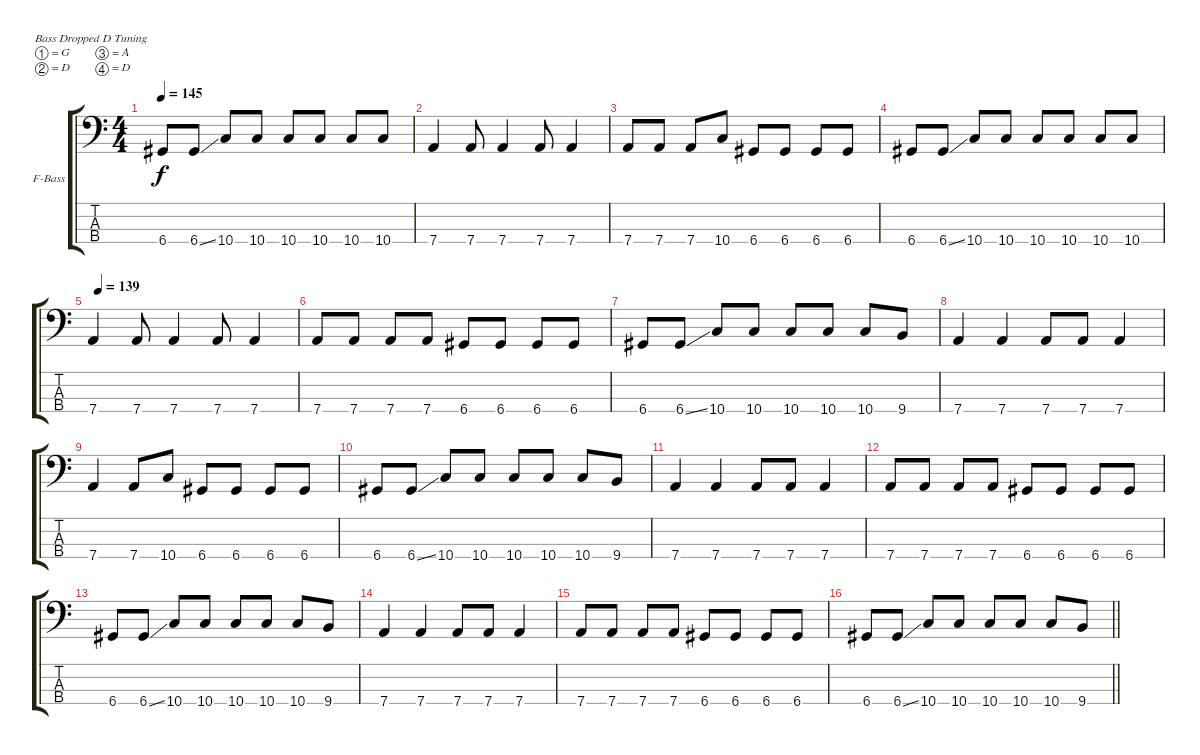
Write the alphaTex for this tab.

\bracketExtendMode groupsimilarinstruments
\firstSystemTrackNameOrientation horizontal
\otherSystemsTrackNameOrientation horizontal
\track ("Sean Malone" "F-Bass") {instrument fretlessbass}
\staff {score tabs}
\tuning (G2 D2 A1 D1)
\ts (4 4)
\tempo 145
\clef f4
\ks c
6.4.8{dy f} 6.4{ss}.8 10.4.8 10.4.8 10.4.8 10.4.8 10.4.8 10.4.8 |
7.4.4 7.4.8 7.4.4 7.4.8 7.4.4 |
7.4.8 7.4.8 7.4.8 10.4.8 6.4.8 6.4.8 6.4.8 6.4.8 |
6.4.8 6.4{ss}.8 10.4.8 10.4.8 10.4.8 10.4.8 10.4.8 10.4.8 |
\tempo (139 0.03125)
7.4.4 7.4.8 7.4.4 7.4.8 7.4.4 |
7.4.8 7.4.8 7.4.8 7.4.8 6.4.8 6.4.8 6.4.8 6.4.8 |
6.4.8 6.4{ss}.8 10.4.8 10.4.8 10.4.8 10.4.8 10.4.8 9.4.8 |
7.4.4 7.4.4 7.4.8 7.4.8 7.4.4 |
7.4.4 7.4.8 10.4.8 6.4.8 6.4.8 6.4.8 6.4.8 |
6.4.8 6.4{ss}.8 10.4.8 10.4.8 10.4.8 10.4.8 10.4.8 9.4.8 |
7.4.4 7.4.4 7.4.8 7.4.8 7.4.4 |
7.4.8 7.4.8 7.4.8 7.4.8 6.4.8 6.4.8 6.4.8 6.4.8 |
6.4.8 6.4{ss}.8 10.4.8 10.4.8 10.4.8 10.4.8 10.4.8 9.4.8 |
7.4.4 7.4.4 7.4.8 7.4.8 7.4.4 |
7.4.8 7.4.8 7.4.8 7.4.8 6.4.8 6.4.8 6.4.8 6.4.8 |
\barLineRight lightlight
6.4.8 6.4{ss}.8 10.4.8 10.4.8 10.4.8 10.4.8 10.4.8 9.4.8
